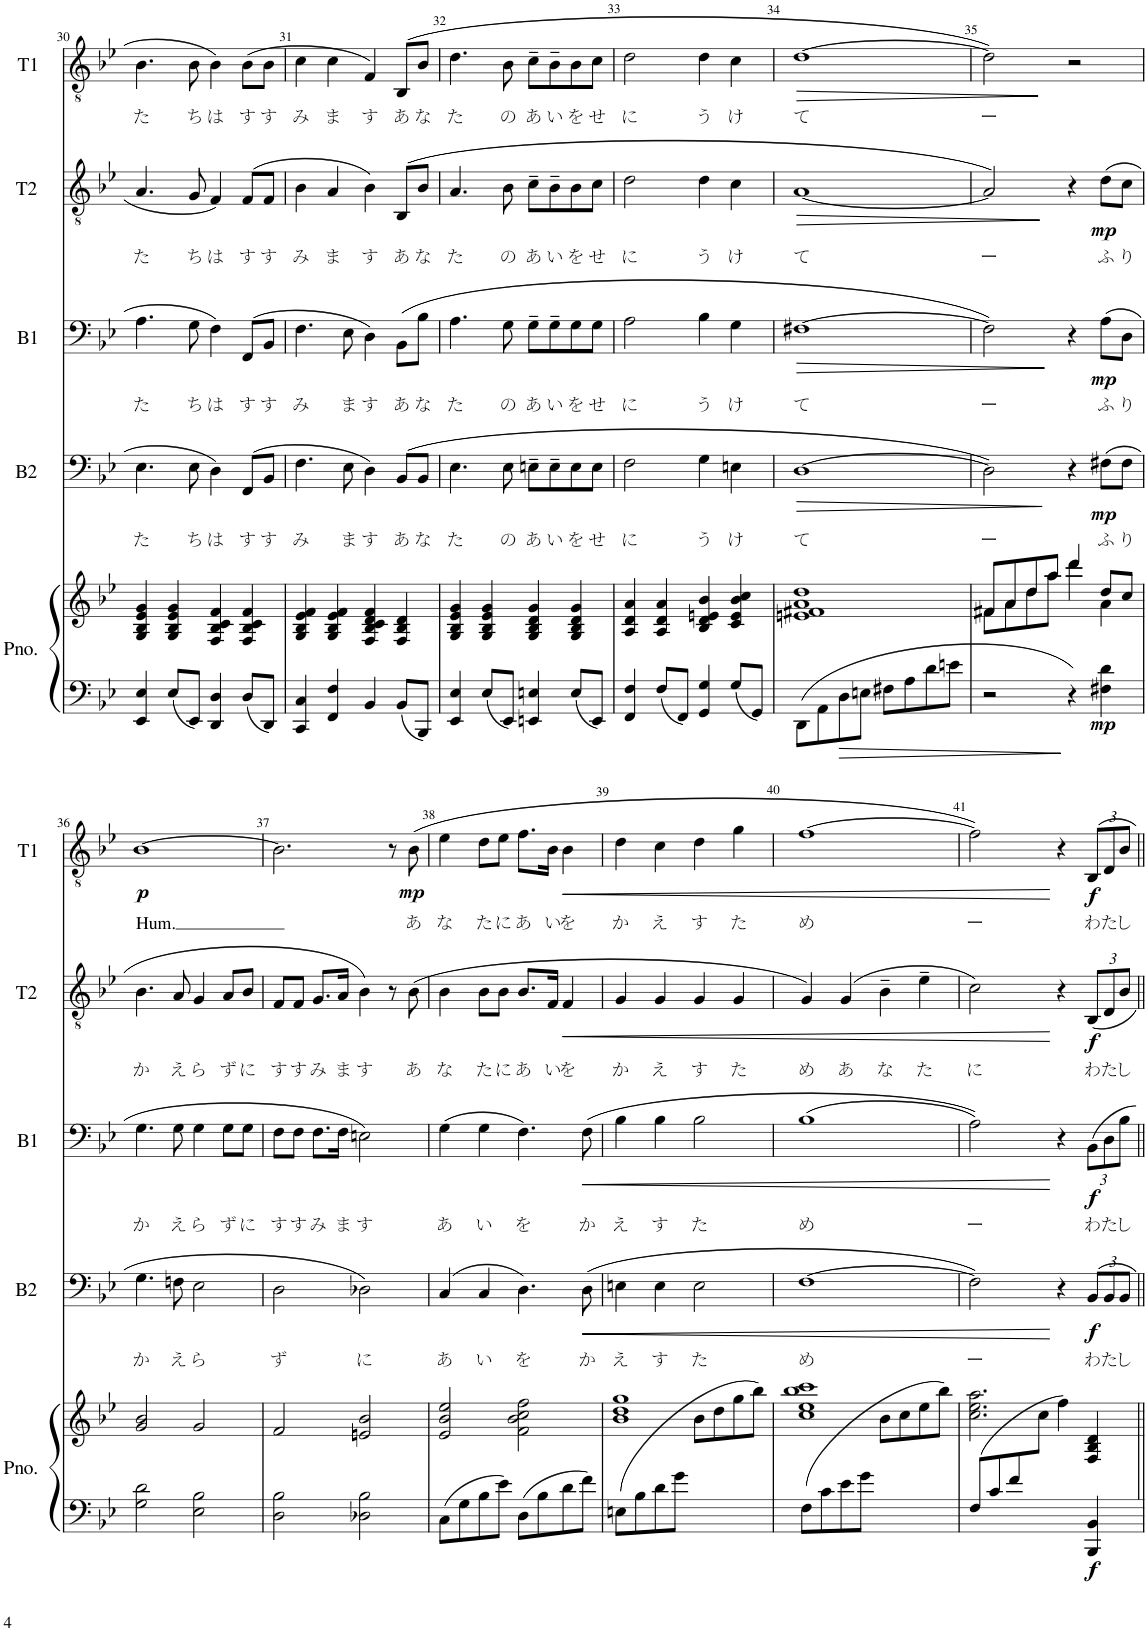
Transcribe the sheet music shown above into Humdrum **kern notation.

**kern	**kern	**dynam	**kern	**text	**dynam	**kern	**text	**dynam	**kern	**text	**dynam	**kern	**text	**dynam
*part5	*part5	*part5	*part4	*part4	*part4	*part3	*part3	*part3	*part2	*part2	*part2	*part1	*part1	*part1
*staff6	*staff5	*staff5/6	*staff4	*staff4	*staff4	*staff3	*staff3	*staff3	*staff2	*staff2	*staff2	*staff1	*staff1	*staff1
*I"ピアノ	*	*	*I"B2	*	*	*I"B1	*	*	*I"T2	*	*	*I"T1	*	*
*	*	*	*I'B2	*	*	*I'B1	*	*	*I'T2	*	*	*I'T1	*	*
!!LO:PB:g=z
*clefF4	*clefG2	*	*clefF4	*	*	*clefF4	*	*	*clefGv2	*	*	*clefGv2	*	*
*k[b-e-]	*k[b-e-]	*	*k[b-e-]	*	*	*k[b-e-]	*	*	*k[b-e-]	*	*	*k[b-e-]	*	*
*M4/4	*M4/4	*	*M4/4	*	*	*M4/4	*	*	*M4/4	*	*	*M4/4	*	*
=30	=30	=30	=30	=30	=30	=30	=30	=30	=30	=30	=30	=30	=30	=30
!	!	!	!	!LO:LY:b	!	!	!LO:LY:b	!	!	!LO:LY:b	!	!	!LO:LY:b	!
4EE-/ 4E-/	4G/ 4B-/ 4e-/ 4g/	.	4.E-\	た	.	4.A\	た	.	4.A/	た	.	4.B-\	た	.
8E-/L	4G/ 4B-/ 4e-/ 4g/	.	.	.	.	.	.	.	.	.	.	.	.	.
!	!	!	!	!LO:LY:b	!	!	!LO:LY:b	!	!	!LO:LY:b	!	!	!LO:LY:b	!
8EE-/J	.	.	8E-\	ち	.	8G\	ち	.	8G/	ち	.	8B-\	ち	.
!	!	!	!	!LO:LY:b	!	!	!LO:LY:b	!	!	!LO:LY:b	!	!	!LO:LY:b	!
4DD/ 4D/	4F/ 4B-/ 4c/ 4f/	.	4D\	は	.	4F\	は	.	4F/	は	.	4B-\	は	.
!	!	!	!	!LO:LY:b	!	!	!LO:LY:b	!	!	!LO:LY:b	!	!	!LO:LY:b	!
8D/L	4F/ 4B-/ 4c/ 4f/	.	(8FF/L	す	.	(8FF/L	す	.	(8F/L	す	.	(8B-\L	す	.
!	!	!	!	!LO:LY:b	!	!	!LO:LY:b	!	!	!LO:LY:b	!	!	!LO:LY:b	!
8DD/J	.	.	8BB-/J	す	.	8BB-/J	す	.	8F/J	す	.	8B-\J	す	.
=31	=31	=31	=31	=31	=31	=31	=31	=31	=31	=31	=31	=31	=31	=31
!	!	!	!	!LO:LY:b	!	!	!LO:LY:b	!	!	!LO:LY:b	!	!	!LO:LY:b	!
4CC/ 4C/	4G/ 4B-/ 4e-/ 4f/	.	4.F\	み	.	4.F\	み	.	4B-\	み	.	4c\	み	.
!	!	!	!	!	!	!	!	!	!	!LO:LY:b	!	!	!LO:LY:b	!
4FF/ 4F/	4G/ 4B-/ 4e-/ 4f/	.	.	.	.	.	.	.	4A/	ま	.	4c\	ま	.
!	!	!	!	!LO:LY:b	!	!	!LO:LY:b	!	!	!	!	!	!	!
.	.	.	8E-\	ま	.	8E-\	ま	.	.	.	.	.	.	.
!	!	!	!	!LO:LY:b	!	!	!LO:LY:b	!	!	!LO:LY:b	!	!	!LO:LY:b	!
4BB-/	4F/ 4B-/ 4c/ 4d/ 4f/	.	4D\)	す	.	4D\)	す	.	4B-\)	す	.	4F/)	す	.
!	!	!	!	!LO:LY:b	!	!	!LO:LY:b	!	!	!LO:LY:b	!	!	!LO:LY:b	!
8BB-/L	4F/ 4B-/ 4d/	.	(8BB-/L	あ	.	(8BB-\L	あ	.	(8BB-/L	あ	.	(8BB-/L	あ	.
!	!	!	!	!LO:LY:b	!	!	!LO:LY:b	!	!	!LO:LY:b	!	!	!LO:LY:b	!
8BBB-/J	.	.	8BB-/J	な	.	8B-\J	な	.	8B-/J	な	.	8B-/J	な	.
=32	=32	=32	=32	=32	=32	=32	=32	=32	=32	=32	=32	=32	=32	=32
!	!	!	!	!LO:LY:b	!	!	!LO:LY:b	!	!	!LO:LY:b	!	!	!LO:LY:b	!
4EE-/ 4E-/	4G/ 4B-/ 4e-/ 4g/	.	4.E-\	た	.	4.A\	た	.	4.A/	た	.	4.d\	た	.
8E-/L	4G/ 4B-/ 4e-/ 4g/	.	.	.	.	.	.	.	.	.	.	.	.	.
!	!	!	!	!LO:LY:b	!	!	!LO:LY:b	!	!	!LO:LY:b	!	!	!LO:LY:b	!
8EE-/J	.	.	8E-\	の	.	8G\	の	.	8B-\	の	.	8B-\	の	.
!	!	!	!	!LO:LY:b	!	!	!LO:LY:b	!	!	!LO:LY:b	!	!	!LO:LY:b	!
4EEn/ 4En/	4G/ 4B-/ 4d/ 4g/	.	8En~\L	あ	.	8G~\L	あ	.	8c~\L	あ	.	8c~\L	あ	.
!	!	!	!	!LO:LY:b	!	!	!LO:LY:b	!	!	!LO:LY:b	!	!	!LO:LY:b	!
.	.	.	8E~\	い	.	8G~\	い	.	8B-~\	い	.	8B-~\	い	.
!	!	!	!	!LO:LY:b	!	!	!LO:LY:b	!	!	!LO:LY:b	!	!	!LO:LY:b	!
8E/L	4G/ 4B-/ 4d/ 4g/	.	8E\	を	.	8G\	を	.	8B-\	を	.	8B-\	を	.
!	!	!	!	!LO:LY:b	!	!	!LO:LY:b	!	!	!LO:LY:b	!	!	!LO:LY:b	!
8EE/J	.	.	8E\J	せ	.	8G\J	せ	.	8c\J	せ	.	8c\J	せ	.
=33	=33	=33	=33	=33	=33	=33	=33	=33	=33	=33	=33	=33	=33	=33
!	!	!	!	!LO:LY:b	!	!	!LO:LY:b	!	!	!LO:LY:b	!	!	!LO:LY:b	!
4FF/ 4F/	4A/ 4d/ 4a/	.	2F\	に	.	2A\	に	.	2d\	に	.	2d\	に	.
8F/L	4A/ 4d/ 4a/	.	.	.	.	.	.	.	.	.	.	.	.	.
8FF/J	.	.	.	.	.	.	.	.	.	.	.	.	.	.
!	!	!	!	!LO:LY:b	!	!	!LO:LY:b	!	!	!LO:LY:b	!	!	!LO:LY:b	!
4GG/ 4G/	4B-/ 4d/ 4en/ 4b-/	.	4G\	う	.	4B-\	う	.	4d\	う	.	4d\	う	.
!	!	!	!	!LO:LY:b	!	!	!LO:LY:b	!	!	!LO:LY:b	!	!	!LO:LY:b	!
8G/L	4c/ 4e/ 4b-/ 4cc/	.	4En\	け	.	4G\	け	.	4c\	け	.	4c\	け	.
8GG/J	.	.	.	.	.	.	.	.	.	.	.	.	.	.
=34	=34	=34	=34	=34	=34	=34	=34	=34	=34	=34	=34	=34	=34	=34
!	!	!	!	!LO:LY:b	!LO:HP:b	!	!LO:LY:b	!LO:HP:b	!	!LO:LY:b	!LO:HP:b	!	!LO:LY:b	!LO:HP:b
8DD\L	1en 1f#X 1a 1dd	.	[1D	て	>	[1F#X	て	>	[1A	て	>	[1d	て	>
8AA\	.	.	.	.	.	.	.	.	.	.	.	.	.	.
8D\	.	.	.	.	.	.	.	.	.	.	.	.	.	.
8En\J	.	.	.	.	.	.	.	.	.	.	.	.	.	.
8F#X\L	.	.	.	.	.	.	.	.	.	.	.	.	.	.
8A\	.	.	.	.	.	.	.	.	.	.	.	.	.	.
8d\	.	.	.	.	.	.	.	.	.	.	.	.	.	.
8en\J	.	.	.	.	.	.	.	.	.	.	.	.	.	.
=35	=35	=35	=35	=35	=35	=35	=35	=35	=35	=35	=35	=35	=35	=35
*	*^	*	*	*	*	*	*	*	*	*	*	*	*	*
!	!	!	!	!	!LO:LY:b	!	!	!LO:LY:b	!	!	!LO:LY:b	!	!	!LO:LY:b	!
2r	8f#X/L	8f#\L	.	2D\])	ー	.	2F#\])	ー	.	2A/])	ー	.	2d\])	ー	.
.	8a/	8a\	.	.	.	.	.	.	.	.	.	.	.	.	.
.	8dd/	8dd\	.	.	.	.	.	.	.	.	.	.	.	.	.
.	8aa/J	8aa\J	.	.	.	.	.	.	.	.	.	.	.	.	.
4r	4ddd/	4ddd\	.	4r	.	]	4r	.	]	4r	.	]	2r	.	]
!	!	!	!LO:DY:b=2	!	!LO:LY:b	!LO:DY:b	!	!LO:LY:b	!LO:DY:b	!	!LO:LY:b	!LO:DY:b	!	!	!
4F#X\ 4d\	8dd/L	4a\	mp	(8F#X\L	ふ	mp	(8A\L	ふ	mp	(8d\L	ふ	mp	.	.	.
!	!	!	!	!	!LO:LY:b	!	!	!LO:LY:b	!	!	!LO:LY:b	!	!	!	!
.	8cc/J	.	.	8F#\J	り	.	8D\J	り	.	8c\J	り	.	.	.	.
*	*v	*v	*	*	*	*	*	*	*	*	*	*	*	*	*
!!LO:LB:g=z
=36	=36	=36	=36	=36	=36	=36	=36	=36	=36	=36	=36	=36	=36	=36
!	!	!	!	!LO:LY:b	!	!	!LO:LY:b	!	!	!LO:LY:b	!	!	!LO:LY:b	!LO:DY:b
2G\ 2d\	2g/ 2b-/	.	4.G\	か	.	4.G\	か	.	4.B-\	か	.	[1B-	Hum.	p
!	!	!	!	!LO:LY:b	!	!	!LO:LY:b	!	!	!LO:LY:b	!	!	!	!
.	.	.	8Fn\	え	.	8G\	え	.	8A/	え	.	.	.	.
!	!	!	!	!LO:LY:b	!	!	!LO:LY:b	!	!	!LO:LY:b	!	!	!	!
2E-\ 2B-\	2g/	.	2E-\	ら	.	4G\	ら	.	4G/	ら	.	.	.	.
!	!	!	!	!	!	!	!LO:LY:b	!	!	!LO:LY:b	!	!	!	!
.	.	.	.	.	.	8G\L	ず	.	8A/L	ず	.	.	.	.
!	!	!	!	!	!	!	!LO:LY:b	!	!	!LO:LY:b	!	!	!	!
.	.	.	.	.	.	8G\J	に	.	8B-/J	に	.	.	.	.
=37	=37	=37	=37	=37	=37	=37	=37	=37	=37	=37	=37	=37	=37	=37
!	!	!	!	!LO:LY:b	!	!	!LO:LY:b	!	!	!LO:LY:b	!	!	!	!
2D\ 2B-\	2f/	.	2D\	ず	.	8F\L	す	.	8F/L	す	.	2.B-\]	.	.
!	!	!	!	!	!	!	!LO:LY:b	!	!	!LO:LY:b	!	!	!	!
.	.	.	.	.	.	8F\J	す	.	8F/J	す	.	.	.	.
!	!	!	!	!	!	!	!LO:LY:b	!	!	!LO:LY:b	!	!	!	!
.	.	.	.	.	.	8.F\L	み	.	8.G/L	み	.	.	.	.
!	!	!	!	!	!	!	!LO:LY:b	!	!	!LO:LY:b	!	!	!	!
.	.	.	.	.	.	16F\Jk	ま	.	16A/Jk	ま	.	.	.	.
!	!	!	!	!LO:LY:b	!	!	!LO:LY:b	!	!	!LO:LY:b	!	!	!	!
2D-X\ 2B-\	2en/ 2b-/	.	2D-X\)	に	.	2En\)	す	.	4B-\)	す	.	.	.	.
.	.	.	.	.	.	.	.	.	8r	.	.	8r	.	.
!	!	!	!	!	!	!	!	!	!	!LO:LY:b	!	!	!LO:LY:b	!LO:DY:b
.	.	.	.	.	.	.	.	.	(8B-\	あ	.	(8B-\	あ	mp
=38	=38	=38	=38	=38	=38	=38	=38	=38	=38	=38	=38	=38	=38	=38
!	!	!	!	!LO:LY:b	!	!	!LO:LY:b	!	!	!LO:LY:b	!	!	!LO:LY:b	!
8C\L	2e-/ 2b-/ 2ee-/	.	(4C/	あ	.	(4G\	あ	.	4B-\	な	.	4e-\	な	.
8G\	.	.	.	.	.	.	.	.	.	.	.	.	.	.
!	!	!	!	!LO:LY:b	!	!	!LO:LY:b	!	!	!LO:LY:b	!	!	!LO:LY:b	!
8B-\	.	.	4C/	い	.	4G\	い	.	8B-\L	た	.	8d\L	た	.
!	!	!	!	!	!	!	!	!	!	!LO:LY:b	!	!	!LO:LY:b	!
8e-\J	.	.	.	.	.	.	.	.	8B-\J	に	.	8e-\J	に	.
!	!	!	!	!LO:LY:b	!	!	!LO:LY:b	!	!	!LO:LY:b	!	!	!LO:LY:b	!
8D\L	2f\ 2b-\ 2cc\ 2ff\	.	4.D\)	を	.	4.F\)	を	.	8.B-/L	あ	.	8.f\L	あ	.
8B-\	.	.	.	.	.	.	.	.	.	.	.	.	.	.
!	!	!	!	!	!	!	!	!	!	!LO:LY:b	!	!	!LO:LY:b	!
.	.	.	.	.	.	.	.	.	16F/Jk	い	.	16B-\Jk	い	.
!	!	!	!	!	!	!	!	!	!	!LO:LY:b	!LO:HP:b	!	!LO:LY:b	!LO:HP:b
8d\	.	.	.	.	.	.	.	.	4F/	を	<	4B-\	を	<
!	!	!	!	!LO:LY:b	!LO:HP:b	!	!LO:LY:b	!LO:HP:b	!	!	!	!	!	!
8f\J	.	.	(8D\	か	<	(8F\	か	<	.	.	.	.	.	.
=39	=39	=39	=39	=39	=39	=39	=39	=39	=39	=39	=39	=39	=39	=39
*	*^	*	*	*	*	*	*	*	*	*	*	*	*	*
!	!	!	!	!	!LO:LY:b	!	!	!LO:LY:b	!	!	!LO:LY:b	!	!	!LO:LY:b	!
(8En\L	1b- 1dd 1gg	2ryy	.	4En\	え	.	4B-\	え	.	4G/	か	.	4d\	か	.
8B-\	.	.	.	.	.	.	.	.	.	.	.	.	.	.	.
!	!	!	!	!	!LO:LY:b	!	!	!LO:LY:b	!	!	!LO:LY:b	!	!	!LO:LY:b	!
8d\	.	.	.	4E\	す	.	4B-\	す	.	4G/	え	.	4c\	え	.
8g\J	.	.	.	.	.	.	.	.	.	.	.	.	.	.	.
!	!	!	!	!	!LO:LY:b	!	!	!LO:LY:b	!	!	!LO:LY:b	!	!	!LO:LY:b	!
2ryy	.	8b-\L	.	2E\	た	.	2B-\	た	.	4G/	す	.	4d\	す	.
.	.	8dd\	.	.	.	.	.	.	.	.	.	.	.	.	.
!	!	!	!	!	!	!	!	!	!	!	!LO:LY:b	!	!	!LO:LY:b	!
.	.	8gg\	.	.	.	.	.	.	.	4G/	た	.	4g\	た	.
.	.	8bb-\J)	.	.	.	.	.	.	.	.	.	.	.	.	.
=40	=40	=40	=40	=40	=40	=40	=40	=40	=40	=40	=40	=40	=40	=40	=40
!	!	!	!	!	!LO:LY:b	!	!	!LO:LY:b	!	!	!LO:LY:b	!	!	!LO:LY:b	!
(8F\L	1cc 1ee- 1bb- 1ccc	2ryy	.	[1F	め	.	(1B-	め	.	4G/)	め	.	[1f	め	.
8c\	.	.	.	.	.	.	.	.	.	.	.	.	.	.	.
!	!	!	!	!	!	!	!	!	!	!	!LO:LY:b	!	!	!	!
8e-\	.	.	.	.	.	.	.	.	.	(4G/	あ	.	.	.	.
8g\J	.	.	.	.	.	.	.	.	.	.	.	.	.	.	.
!	!	!	!	!	!	!	!	!	!	!	!LO:LY:b	!	!	!	!
2ryy	.	8b-\L	.	.	.	.	.	.	.	4B-~\	な	.	.	.	.
.	.	8cc\	.	.	.	.	.	.	.	.	.	.	.	.	.
!	!	!	!	!	!	!	!	!	!	!	!LO:LY:b	!	!	!	!
.	.	8ee-\	.	.	.	.	.	.	.	4e-~\	た	.	.	.	.
.	.	8bb-\J)	.	.	.	.	.	.	.	.	.	.	.	.	.
=41	=41	=41	=41	=41	=41	=41	=41	=41	=41	=41	=41	=41	=41	=41	=41
!	!	!	!	!	!LO:LY:b	!	!	!LO:LY:b	!	!	!LO:LY:b	!	!	!LO:LY:b	!
(8F/L	2.cc\ 2.ee-\ 2.aa\	4.ryy	.	2F\])	ー	.	2A\))	ー	.	2c\)	に	.	2f\])	ー	.
8c/	.	.	.	.	.	.	.	.	.	.	.	.	.	.	.
8f/	.	.	.	.	.	.	.	.	.	.	.	.	.	.	.
4.ryy	.	8cc\J	.	.	.	.	.	.	.	.	.	.	.	.	.
.	.	4ff\)	.	4r	.	[	4r	.	[	4r	.	[	4r	.	[
*	*	*	*	*Xbrackettup	*	*	*	*	*	*	*	*	*	*	*
!	!	!	!	!	!LO:LY:b	!	!	!	!	!	!	!	!	!	!
*	*	*	*	*	*	*	*Xbrackettup	*	*	*	*	*	*	*	*
!	!	!	!	!	!	!	!	!LO:LY:b	!	!	!	!	!	!	!
*	*	*	*	*	*	*	*	*	*	*Xbrackettup	*	*	*	*	*
!	!	!	!	!	!	!	!	!	!	!	!LO:LY:b	!	!	!	!
*	*	*	*	*	*	*	*	*	*	*	*	*	*Xbrackettup	*	*
!	!	!	!LO:DY:b=2	!	!	!LO:DY:b	!	!	!LO:DY:b	!	!	!LO:DY:b	!	!LO:LY:b	!LO:DY:b
4BBB-/ 4BB-/	4F/ 4B-/ 4d/	4ryy	f	12BB-/L	わ	f	12BB-\L	わ	f	12BB-/L	わ	f	12BB-/L	わ	f
!	!	!	!	!	!LO:LY:b	!	!	!LO:LY:b	!	!	!LO:LY:b	!	!	!LO:LY:b	!
.	.	.	.	12BB-/	た	.	12D\	た	.	12D/	た	.	12D/	た	.
!	!	!	!	!	!LO:LY:b	!	!	!LO:LY:b	!	!	!LO:LY:b	!	!	!LO:LY:b	!
.	.	.	.	12BB-/J	し	.	12B-\J	し	.	12B-/J	し	.	12B-/J	し	.
*	*v	*v	*	*	*	*	*	*	*	*	*	*	*	*	*
=||	=||	=||	=||	=||	=||	=||	=||	=||	=||	=||	=||	=||	=||	=||
*-	*-	*-	*-	*-	*-	*-	*-	*-	*-	*-	*-	*-	*-	*-
